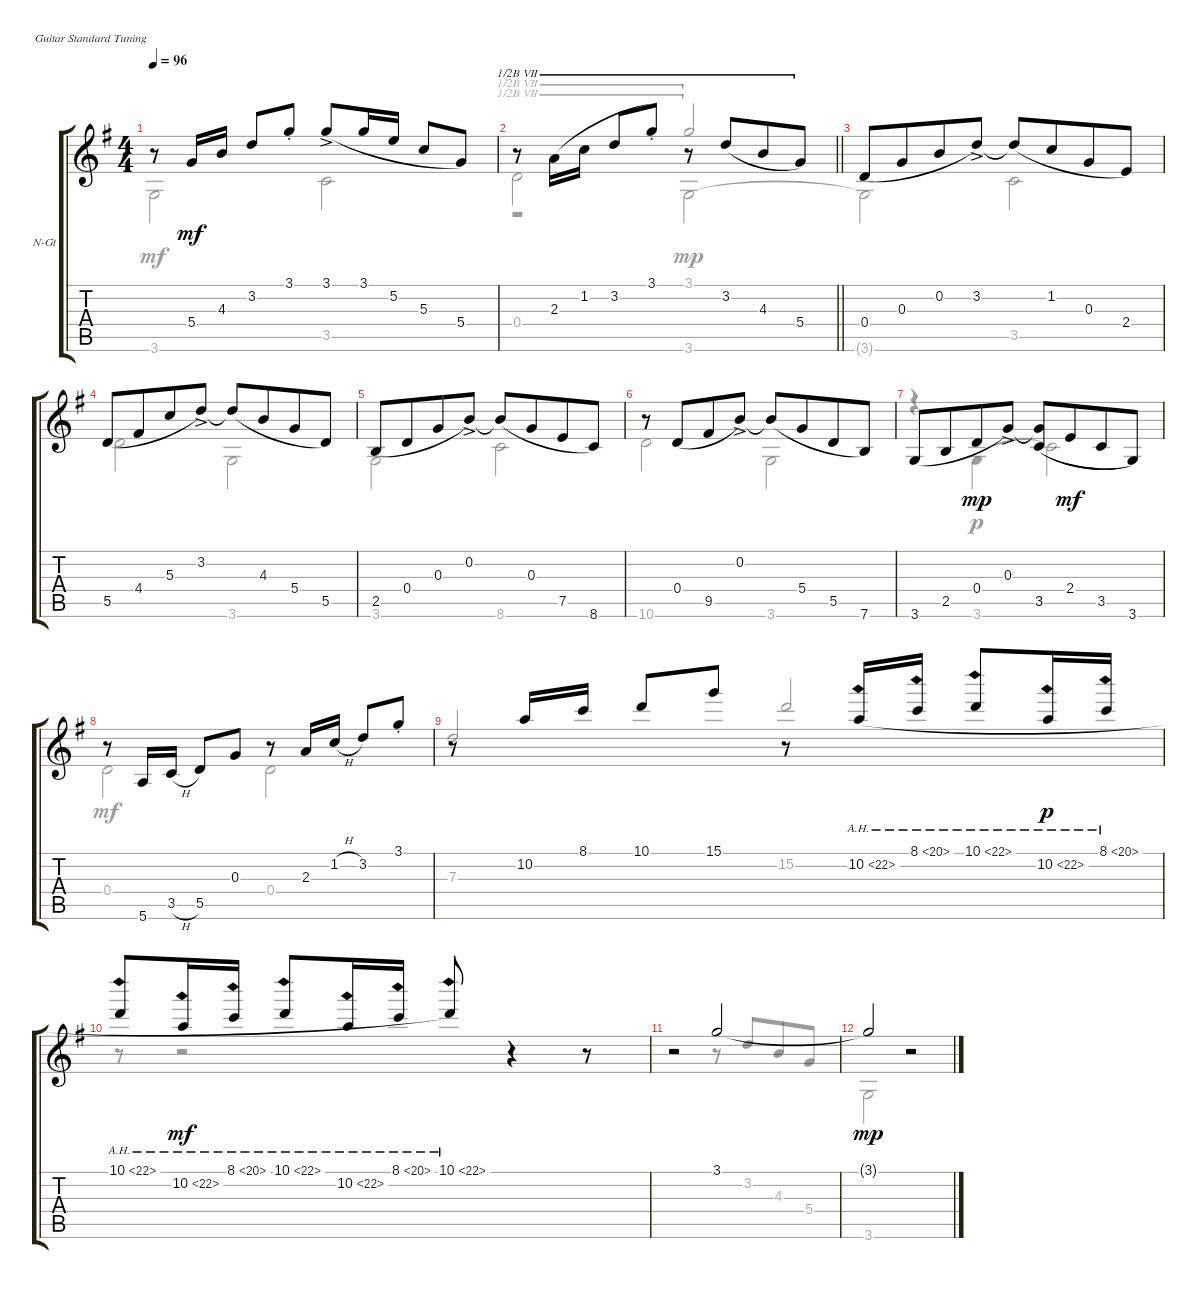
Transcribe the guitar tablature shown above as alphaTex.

\defaultSystemsLayout 4
\bracketExtendMode groupsimilarinstruments
\firstSystemTrackNameOrientation horizontal
\otherSystemsTrackNameOrientation horizontal
\track ("Nylon Guitar" "N-Gt") {instrument acousticguitarnylon}
\staff {score tabs}
\tuning (E4 B3 G3 D3 A2 E2)
\voice
\ts (4 4)
\tempo 96
\clef g2
\scale
0.333333
\ks g
r.8{dy mf legatoorigin} 5.4.16{legatoorigin} 4.3.16{legatoorigin} 3.2.8{legatoorigin} 3.1{st}.8 3.1{ac}.8{legatoorigin} 3.1.16{legatoorigin} 5.2.16{legatoorigin} 5.3.8{legatoorigin} 5.4.8 |
\scale
0.333333
\barLineRight lightlight
r.8{barre (7 half) beam invert} 2.3.16{legatoorigin barre (7 half)} 1.2.16{legatoorigin barre (7 half) beam split} 3.2.8{legatoorigin barre (7 half) beam merge} 3.1{st}.8{barre (7 half) beam split} r.8{barre (7 half) beam merge} 3.2.8{legatoorigin barre (7 half) beam merge} 4.3.8{legatoorigin barre (7 half) beam merge} 5.4.8{barre (7 half)} |
\scale
0.333333 0.4.8{legatoorigin beam merge} 0.3.8{legatoorigin beam merge} 0.2.8{legatoorigin beam merge} 3.2{ac}.8 3.2{t}.8{legatoorigin beam merge} 1.2.8{legatoorigin beam merge} 0.3.8{legatoorigin beam merge} 2.4.8 |
\scale
0.333333 5.5.8{legatoorigin beam merge} 4.4.8{legatoorigin beam merge} 5.3.8{legatoorigin beam merge} 3.2{ac}.8 3.2{t}.8{legatoorigin beam merge} 4.3.8{legatoorigin beam merge} 5.4.8{legatoorigin beam merge} 5.5.8 |
\scale
0.333333 2.5.8{legatoorigin beam merge} 0.4.8{legatoorigin beam merge} 0.3.8{legatoorigin beam merge} 0.2{ac}.8 0.2{t}.8{legatoorigin beam merge} 0.3.8{legatoorigin beam merge} 7.5.8{legatoorigin beam merge} 8.6.8 |
\scale
0.333333 r.8{beam merge} 0.4.8{legatoorigin beam merge} 9.5.8{legatoorigin beam merge} 0.2{ac}.8 0.2{t}.8{legatoorigin beam merge} 5.4.8{legatoorigin beam merge} 5.5.8{legatoorigin beam merge} 7.6.8 |
\scale
0.333333 3.6.8{legatoorigin beam merge} 2.5.8{legatoorigin beam merge} 0.4.8{dy mp legatoorigin beam merge} 0.3{ac}.8 (0.3{t} 3.5).8{legatoorigin beam merge} 2.4.8{dy mf legatoorigin beam merge} 3.5.8{legatoorigin beam merge} 3.6.8 |
\scale
0.430615 r.8{legatoorigin} 5.6.16{legatoorigin} 3.5{h}.16{legatoorigin} 5.5.8{legatoorigin} 0.3.8 r.8{legatoorigin} 2.3.16{legatoorigin} 1.2{h}.16{legatoorigin} 3.2.8{legatoorigin} 3.1{st}.8 |
\scale
0.569801 r.8{legatoorigin} 10.2.16{legatoorigin} 8.1.16{legatoorigin} 10.1.8{legatoorigin} 15.1.8 r.8 10.2{ah 12}.16{legatoorigin} 8.1{ah 12}.16{legatoorigin} 10.1{ah 12}.8{legatoorigin} 10.2{ah 12}.16{dy p legatoorigin} 8.1{ah 12}.16{legatoorigin} |
\scale
0.5901 10.1{ah 12}.8{legatoorigin} 10.2{ah 12}.16{dy mf legatoorigin} 8.1{ah 12}.16{legatoorigin} 10.1{ah 12}.8{legatoorigin} 10.2{ah 12}.16{legatoorigin} 8.1{ah 12}.16{legatoorigin} 10.1{ah 12}.8 r.4 r.8 |
\scale
0.308144 r.2 3.1.2 |
\scale
0.101952 3.1{t}.2{dy mp} r.2
\voice
\clef g2
\ottava regular
\simile none
\scale
0.333333
\ks g
3.6.2{dy mf} 3.5.2 |
\scale
0.333333
\barLineRight lightlight
0.4.2{barre (7 half)} 3.6.2{barre (7 half)} |
\scale
0.333333 3.6{t}.2 3.5.2 |
\scale
0.333333 5.5.2 3.6.2 |
\scale
0.333333 3.6.2 8.6.2 |
\scale
0.333333 10.6.2 3.6.2 |
\scale
0.333333 r.4 3.6.4{dy p legatoorigin} 3.5.2 |
\scale
0.430615 0.4.2{dy mf} 0.4.2 |
\scale
0.569801 7.3.2 15.2.2{beam invert} |
\scale
0.5901 r.8 r.2 |
\scale
0.308144 r.2 r.8 3.2.8{beam invert beam merge} 4.3.8{beam merge} 5.4.8 |
\scale
0.101952 3.6.2{dy mp} r.2
\voice
\clef g2
\ottava regular
\simile none
\scale
0.333333
\ks g
|
\scale
0.333333
\barLineRight lightlight
r.2{barre (7 half)} 3.1.2{barre (7 half) beam invert} |
\scale
0.333333 |
\scale
0.333333 |
\scale
0.333333 |
\scale
0.333333 |
\scale
0.333333 |
\scale
0.430615 |
\scale
0.569801 |
\scale
0.5901 |
\scale
0.308144 |
\scale
0.101952
